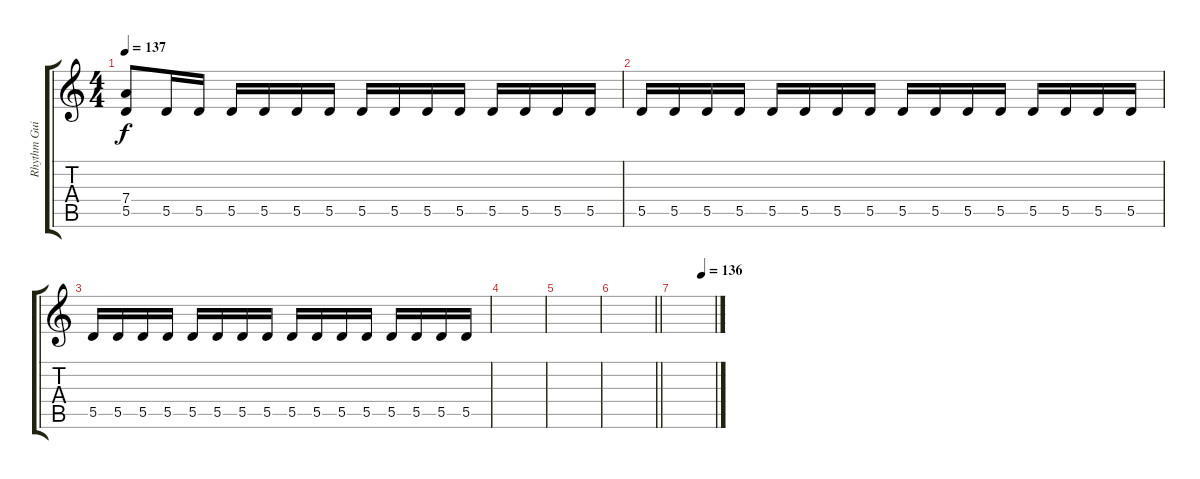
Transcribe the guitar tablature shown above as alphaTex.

\track ("Rhythm Guitar" "Rhythm Gui") {instrument overdrivenguitar}
\staff {score tabs}
\tuning (E4 B3 G3 D3 A2 E2) {hide}
\ts (4 4)
\tempo 137
\clef g2
\ks c
(7.4 5.5).8{dy f} 5.5.16 5.5.16 5.5.16 5.5.16 5.5.16 5.5.16 5.5.16 5.5.16 5.5.16 5.5.16 5.5.16 5.5.16 5.5.16 5.5.16 |
5.5.16 5.5.16 5.5.16 5.5.16 5.5.16 5.5.16 5.5.16 5.5.16 5.5.16 5.5.16 5.5.16 5.5.16 5.5.16 5.5.16 5.5.16 5.5.16 |
5.5.16 5.5.16 5.5.16 5.5.16 5.5.16 5.5.16 5.5.16 5.5.16 5.5.16 5.5.16 5.5.16 5.5.16 5.5.16 5.5.16 5.5.16 5.5.16 |
|
|
\barLineRight lightlight
|
\section ("" "")
\tempo (136 0.6875)
